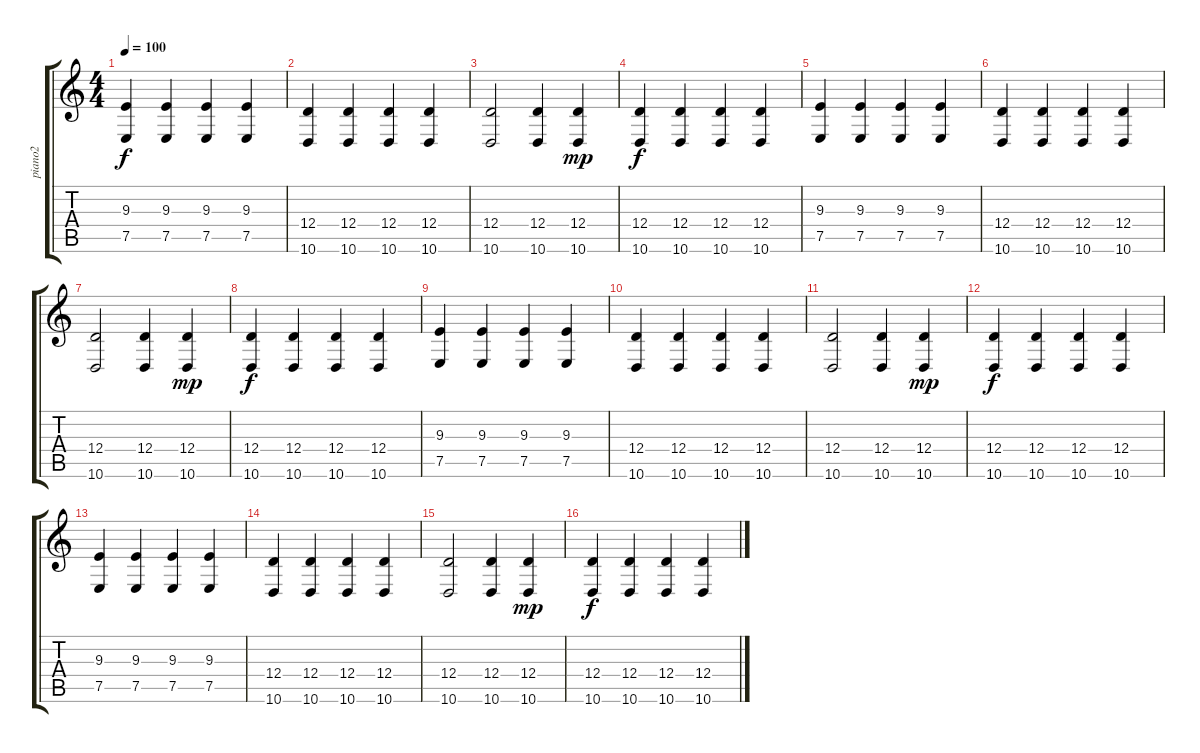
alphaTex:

\track ("piano2" "piano2") {instrument acousticgrandpiano}
\staff {score tabs}
\tuning (E4 B3 G3 D3 A2 E2) {hide}
\ts (4 4)
\tempo 100
\clef g2
\ks c
(9.3 7.5).4{dy f} (9.3 7.5).4 (9.3 7.5).4 (9.3 7.5).4 |
(12.4 10.6).4 (12.4 10.6).4 (12.4 10.6).4 (12.4 10.6).4 |
(12.4 10.6).2 (12.4 10.6).4 (12.4 10.6).4{dy mp} |
(12.4 10.6).4{dy f} (12.4 10.6).4 (12.4 10.6).4 (12.4 10.6).4 |
(9.3 7.5).4 (9.3 7.5).4 (9.3 7.5).4 (9.3 7.5).4 |
(12.4 10.6).4 (12.4 10.6).4 (12.4 10.6).4 (12.4 10.6).4 |
(12.4 10.6).2 (12.4 10.6).4 (12.4 10.6).4{dy mp} |
(12.4 10.6).4{dy f} (12.4 10.6).4 (12.4 10.6).4 (12.4 10.6).4 |
(9.3 7.5).4 (9.3 7.5).4 (9.3 7.5).4 (9.3 7.5).4 |
(12.4 10.6).4 (12.4 10.6).4 (12.4 10.6).4 (12.4 10.6).4 |
(12.4 10.6).2 (12.4 10.6).4 (12.4 10.6).4{dy mp} |
(12.4 10.6).4{dy f} (12.4 10.6).4 (12.4 10.6).4 (12.4 10.6).4 |
(9.3 7.5).4 (9.3 7.5).4 (9.3 7.5).4 (9.3 7.5).4 |
(12.4 10.6).4 (12.4 10.6).4 (12.4 10.6).4 (12.4 10.6).4 |
(12.4 10.6).2 (12.4 10.6).4 (12.4 10.6).4{dy mp} |
(12.4 10.6).4{dy f} (12.4 10.6).4 (12.4 10.6).4 (12.4 10.6).4
